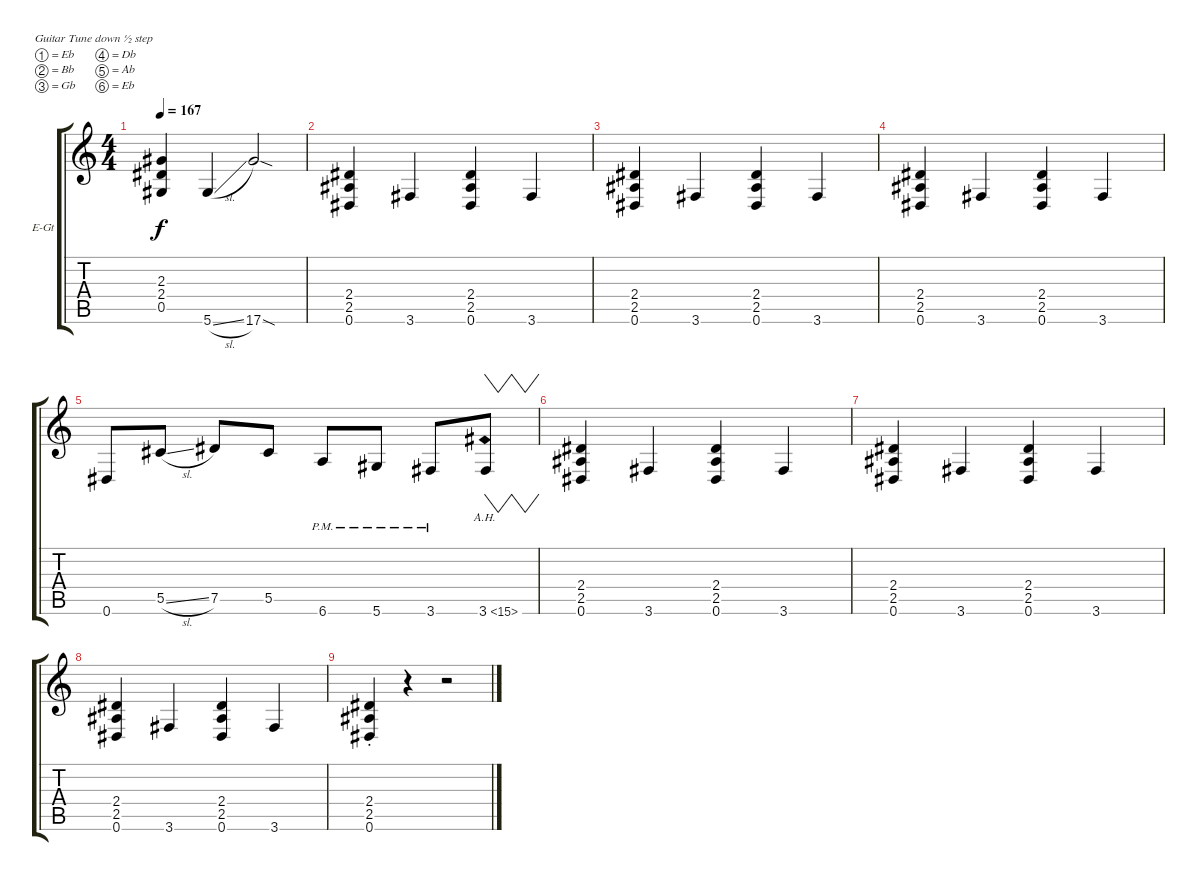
\bracketExtendMode groupsimilarinstruments
\firstSystemTrackNameOrientation horizontal
\otherSystemsTrackNameOrientation horizontal
\track ("Guitar 1" "E-Gt") {instrument distortionguitar}
\staff {score tabs}
\tuning (Eb4 Bb3 Gb3 Db3 Ab2 Eb2)
\ts (4 4)
\tempo 167
\clef g2
\ks c
(2.3{t} 2.4{t} 0.5{t}).4{dy f} 5.6{sl}.4 17.6{sod}.2 |
(2.4 2.5 0.6).4 3.6.4 (2.4 2.5 0.6).4 3.6.4 |
(2.4 2.5 0.6).4 3.6.4 (2.4 2.5 0.6).4 3.6.4 |
(2.4 2.5 0.6).4 3.6.4 (2.4 2.5 0.6).4 3.6.4 |
0.6.8 5.5{sl}.8 7.5.8 5.5.8 6.6{pm}.8 5.6{pm}.8 3.6{pm}.8 3.6{ah 12}.8{vw} |
(2.4 2.5 0.6).4 3.6.4 (2.4 2.5 0.6).4 3.6.4 |
(2.4 2.5 0.6).4 3.6.4 (2.4 2.5 0.6).4 3.6.4 |
(2.4 2.5 0.6).4 3.6.4 (2.4 2.5 0.6).4 3.6.4 |
(2.4{st} 2.5{st} 0.6{st}).4 r.4 r.2
